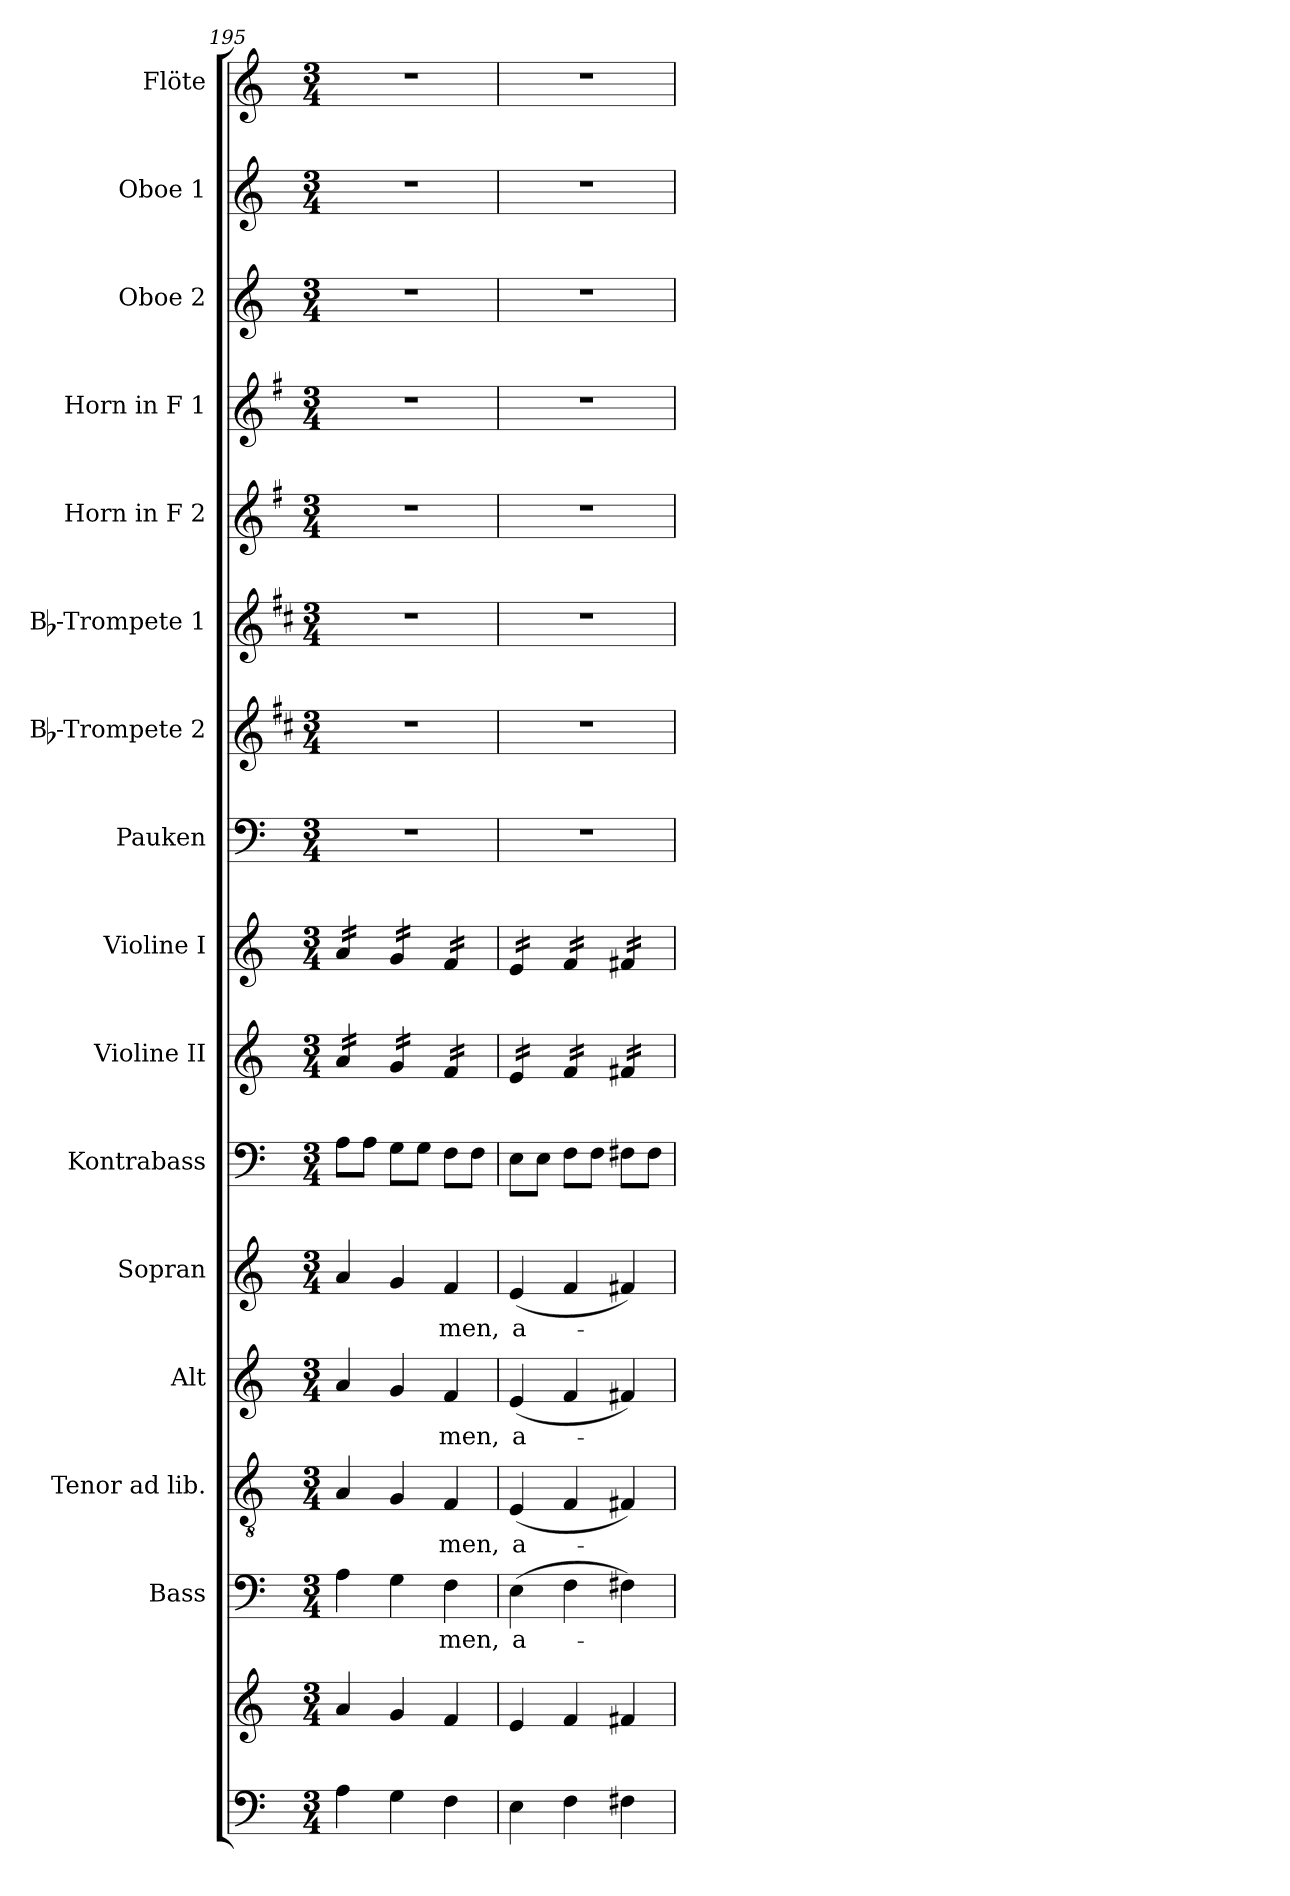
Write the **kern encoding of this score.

**kern	**kern	**kern	**text	**kern	**text	**kern	**text	**kern	**text	**kern	**kern	**kern	**kern	**kern	**kern	**kern	**kern	**kern	**kern	**kern
*part16	*part16	*part15	*part15	*part14	*part14	*part13	*part13	*part12	*part12	*part11	*part10	*part9	*part8	*part7	*part6	*part5	*part4	*part3	*part2	*part1
*staff17	*staff16	*staff15	*staff15	*staff14	*staff14	*staff13	*staff13	*staff12	*staff12	*staff11	*staff10	*staff9	*staff8	*staff7	*staff6	*staff5	*staff4	*staff3	*staff2	*staff1
*	*	*I"Bass	*	*I"Tenor ad lib.	*	*I"Alt	*	*I"Sopran	*	*I"Kontrabass	*I"Violine II	*I"Violine I	*I"Pauken	*I"Bb-Trompete 2	*I"Bb-Trompete 1	*I"Horn in F 2	*I"Horn in F 1	*I"Oboe 2	*I"Oboe 1	*I"Flöte
*	*	*I'B.	*	*I'T.	*	*I'A.	*	*I'S.	*	*I'Kb.	*I'Vl. II	*I'Vl. I	*I'Pk.	*I'Bb Trp. 2	*I'Bb Trp. 1	*	*	*I'Ob. 2	*I'Ob. 1	*I'Fl.
*clefF4	*clefG2	*clefF4	*	*clefGv2	*	*clefG2	*	*clefG2	*	*clefF4	*clefG2	*clefG2	*clefF4	*clefG2	*clefG2	*clefG2	*clefG2	*clefG2	*clefG2	*clefG2
*	*	*	*	*	*	*	*	*	*	*ITrd7c12	*	*	*	*ITrd1c2	*ITrd1c2	*ITrd4c7	*ITrd4c7	*	*	*
*k[]	*k[]	*k[]	*	*k[]	*	*k[]	*	*k[]	*	*k[]	*k[]	*k[]	*k[]	*k[]	*k[]	*k[]	*k[]	*k[]	*k[]	*k[]
*C:	*C:	*C:	*	*C:	*	*C:	*	*C:	*	*C:	*C:	*C:	*C:	*C:	*C:	*C:	*C:	*C:	*C:	*C:
*M3/4	*M3/4	*M3/4	*	*M3/4	*	*M3/4	*	*M3/4	*	*M3/4	*M3/4	*M3/4	*M3/4	*M3/4	*M3/4	*M3/4	*M3/4	*M3/4	*M3/4	*M3/4
=195	=195	=195	=195	=195	=195	=195	=195	=195	=195	=195	=195	=195	=195	=195	=195	=195	=195	=195	=195	=195
*	*	*	*	*	*	*	*	*	*	*	*tremolo	*	*	*	*	*	*	*	*	*
*	*	*	*	*	*	*	*	*	*	*	*	*tremolo	*	*	*	*	*	*	*	*
4A\	4a/	4A\	.	4A/	.	4a/	.	4a/	.	8AA\L	16a/LL	16a/LL	2.r	2.r	2.r	2.r	2.r	2.r	2.r	2.r
.	.	.	.	.	.	.	.	.	.	.	16a/	16a/	.	.	.	.	.	.	.	.
.	.	.	.	.	.	.	.	.	.	8AA\J	16a/	16a/	.	.	.	.	.	.	.	.
.	.	.	.	.	.	.	.	.	.	.	16a/JJ	16a/JJ	.	.	.	.	.	.	.	.
4G\	4g/	4G\	.	4G/	.	4g/	.	4g/	.	8GG\L	16g/LL	16g/LL	.	.	.	.	.	.	.	.
.	.	.	.	.	.	.	.	.	.	.	16g/	16g/	.	.	.	.	.	.	.	.
.	.	.	.	.	.	.	.	.	.	8GG\J	16g/	16g/	.	.	.	.	.	.	.	.
.	.	.	.	.	.	.	.	.	.	.	16g/JJ	16g/JJ	.	.	.	.	.	.	.	.
!	!	!	!LO:LY:b	!	!LO:LY:b	!	!LO:LY:b	!	!LO:LY:b	!	!	!	!	!	!	!	!	!	!	!
4F\	4f/	4F\	-men,	4F/	-men,	4f/	-men,	4f/	-men,	8FF\L	16f/LL	16f/LL	.	.	.	.	.	.	.	.
.	.	.	.	.	.	.	.	.	.	.	16f/	16f/	.	.	.	.	.	.	.	.
.	.	.	.	.	.	.	.	.	.	8FF\J	16f/	16f/	.	.	.	.	.	.	.	.
.	.	.	.	.	.	.	.	.	.	.	16f/JJ	16f/JJ	.	.	.	.	.	.	.	.
=196	=196	=196	=196	=196	=196	=196	=196	=196	=196	=196	=196	=196	=196	=196	=196	=196	=196	=196	=196	=196
!	!	!	!LO:LY:b	!	!LO:LY:b	!	!LO:LY:b	!	!LO:LY:b	!	!	!	!	!	!	!	!	!	!	!
4E\	4e/	(>4E\	a-	(<4E/	a-	(<4e/	a-	(<4e/	a-	8EE\L	16e/LL	16e/LL	2.r	2.r	2.r	2.r	2.r	2.r	2.r	2.r
.	.	.	.	.	.	.	.	.	.	.	16e/	16e/	.	.	.	.	.	.	.	.
.	.	.	.	.	.	.	.	.	.	8EE\J	16e/	16e/	.	.	.	.	.	.	.	.
.	.	.	.	.	.	.	.	.	.	.	16e/JJ	16e/JJ	.	.	.	.	.	.	.	.
4F\	4f/	4F\	.	4F/	.	4f/	.	4f/	.	8FF\L	16f/LL	16f/LL	.	.	.	.	.	.	.	.
.	.	.	.	.	.	.	.	.	.	.	16f/	16f/	.	.	.	.	.	.	.	.
.	.	.	.	.	.	.	.	.	.	8FF\J	16f/	16f/	.	.	.	.	.	.	.	.
.	.	.	.	.	.	.	.	.	.	.	16f/JJ	16f/JJ	.	.	.	.	.	.	.	.
4F#X\	4f#X/	4F#X\)	.	4F#X/)	.	4f#X/)	.	4f#X/)	.	8FF#X\L	16f#X/LL	16f#X/LL	.	.	.	.	.	.	.	.
.	.	.	.	.	.	.	.	.	.	.	16f#X/	16f#X/	.	.	.	.	.	.	.	.
.	.	.	.	.	.	.	.	.	.	8FF#\J	16f#X/	16f#X/	.	.	.	.	.	.	.	.
.	.	.	.	.	.	.	.	.	.	.	16f#X/JJ	16f#X/JJ	.	.	.	.	.	.	.	.
*	*	*	*	*	*	*	*	*	*	*	*	*Xtremolo	*	*	*	*	*	*	*	*
*	*	*	*	*	*	*	*	*	*	*	*Xtremolo	*	*	*	*	*	*	*	*	*
=	=	=	=	=	=	=	=	=	=	=	=	=	=	=	=	=	=	=	=	=
*-	*-	*-	*-	*-	*-	*-	*-	*-	*-	*-	*-	*-	*-	*-	*-	*-	*-	*-	*-	*-
